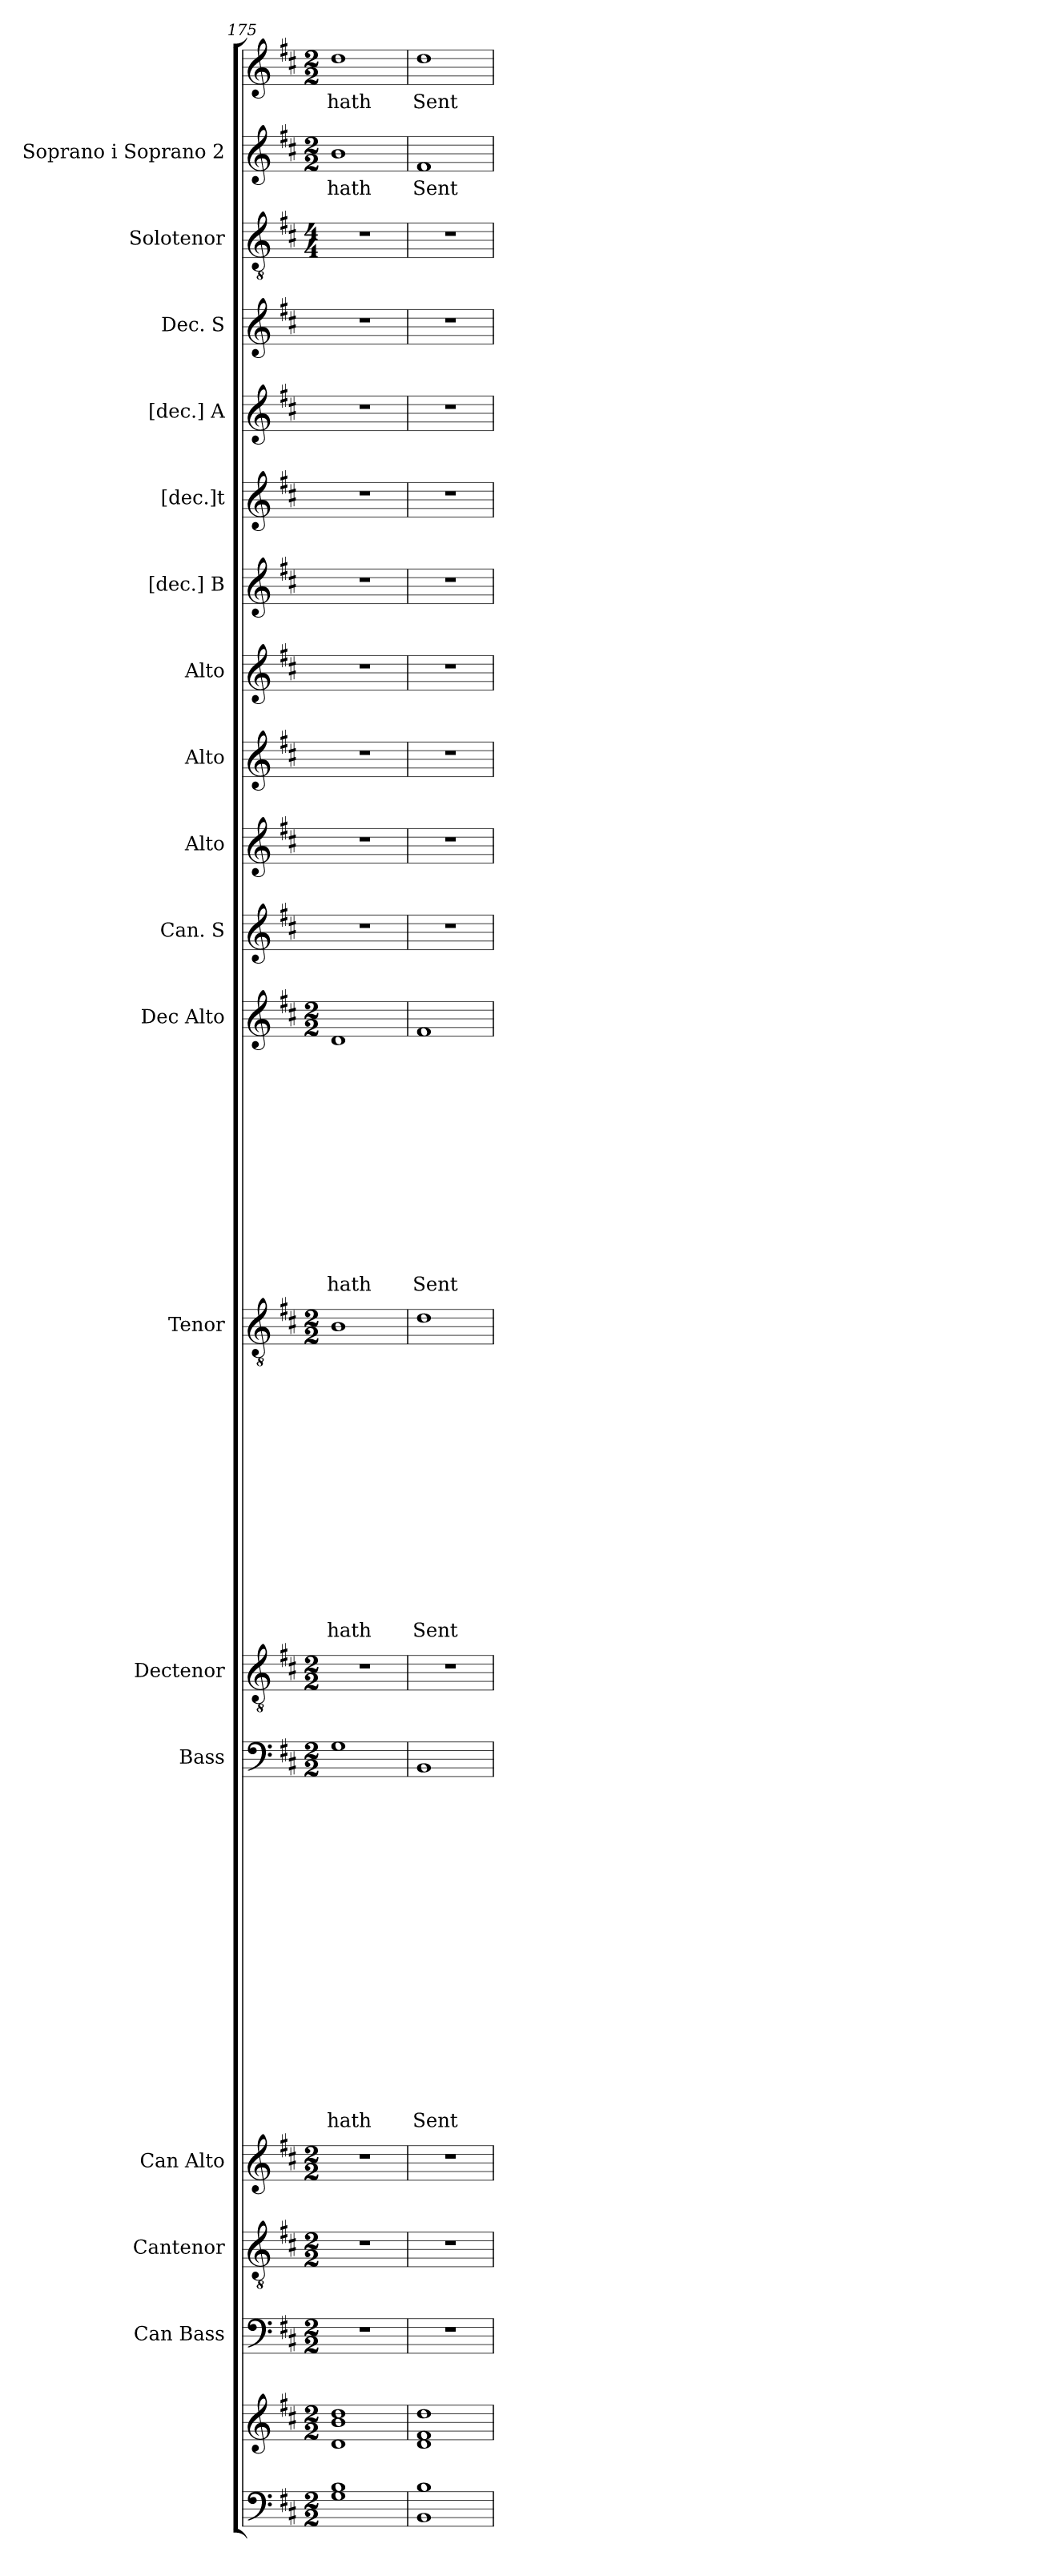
**kern	**kern	**kern	**kern	**kern	**kern	**text	**text	**text	**text	**text	**text	**text	**text	**text	**text	**text	**text	**text	**text	**text	**text	**text	**text	**kern	**kern	**text	**text	**text	**text	**text	**text	**text	**text	**text	**text	**text	**text	**text	**text	**text	**kern	**text	**text	**text	**text	**text	**text	**text	**text	**text	**text	**text	**text	**text	**kern	**kern	**kern	**kern	**kern	**kern	**kern	**kern	**kern	**kern	**text	**kern	**text
*part19	*part18	*part17	*part16	*part15	*part14	*part14	*part14	*part14	*part14	*part14	*part14	*part14	*part14	*part14	*part14	*part14	*part14	*part14	*part14	*part14	*part14	*part14	*part14	*part13	*part12	*part12	*part12	*part12	*part12	*part12	*part12	*part12	*part12	*part12	*part12	*part12	*part12	*part12	*part12	*part12	*part11	*part11	*part11	*part11	*part11	*part11	*part11	*part11	*part11	*part11	*part11	*part11	*part11	*part11	*part10	*part9	*part8	*part7	*part6	*part5	*part4	*part3	*part2	*part1	*part1	*part1	*part1
*staff20	*staff19	*staff18	*staff17	*staff16	*staff15	*staff15	*staff15	*staff15	*staff15	*staff15	*staff15	*staff15	*staff15	*staff15	*staff15	*staff15	*staff15	*staff15	*staff15	*staff15	*staff15	*staff15	*staff15	*staff14	*staff13	*staff13	*staff13	*staff13	*staff13	*staff13	*staff13	*staff13	*staff13	*staff13	*staff13	*staff13	*staff13	*staff13	*staff13	*staff13	*staff12	*staff12	*staff12	*staff12	*staff12	*staff12	*staff12	*staff12	*staff12	*staff12	*staff12	*staff12	*staff12	*staff12	*staff11	*staff10	*staff9	*staff8	*staff7	*staff6	*staff5	*staff4	*staff3	*staff2	*staff2	*staff1	*staff1
*	*	*I"Can Bass	*I"Cantenor	*I"Can Alto	*I"Bass	*	*	*	*	*	*	*	*	*	*	*	*	*	*	*	*	*	*	*I"Dectenor	*I"Tenor	*	*	*	*	*	*	*	*	*	*	*	*	*	*	*	*I"Dec Alto	*	*	*	*	*	*	*	*	*	*	*	*	*	*I"Can. S	*I"Alto	*I"Alto	*I"Alto	*I"[dec.] B	*I"[dec.]t	*I"[dec.] A	*I"Dec. S	*I"Solotenor	*I"Soprano i Soprano 2	*	*	*
*	*	*	*	*I'Can Alto	*I'Bass	*	*	*	*	*	*	*	*	*	*	*	*	*	*	*	*	*	*	*I'Dectenor	*	*	*	*	*	*	*	*	*	*	*	*	*	*	*	*	*I'Dec Alto	*	*	*	*	*	*	*	*	*	*	*	*	*	*	*	*	*	*	*	*	*	*	*I'Si	*	*	*
*clefF4	*clefG2	*clefF4	*clefGv2	*clefG2	*clefF4	*	*	*	*	*	*	*	*	*	*	*	*	*	*	*	*	*	*	*clefGv2	*clefGv2	*	*	*	*	*	*	*	*	*	*	*	*	*	*	*	*clefG2	*	*	*	*	*	*	*	*	*	*	*	*	*	*clefG2	*clefG2	*clefG2	*clefG2	*clefG2	*clefG2	*clefG2	*clefG2	*clefGv2	*clefG2	*	*clefG2	*
*k[f#c#]	*k[f#c#]	*k[f#c#]	*k[f#c#]	*k[f#c#]	*k[f#c#]	*	*	*	*	*	*	*	*	*	*	*	*	*	*	*	*	*	*	*k[f#c#]	*k[f#c#]	*	*	*	*	*	*	*	*	*	*	*	*	*	*	*	*k[f#c#]	*	*	*	*	*	*	*	*	*	*	*	*	*	*k[f#c#]	*k[f#c#]	*k[f#c#]	*k[f#c#]	*k[f#c#]	*k[f#c#]	*k[f#c#]	*k[f#c#]	*k[f#c#]	*k[f#c#]	*	*k[f#c#]	*
*D:	*D:	*D:	*D:	*D:	*D:	*	*	*	*	*	*	*	*	*	*	*	*	*	*	*	*	*	*	*D:	*D:	*	*	*	*	*	*	*	*	*	*	*	*	*	*	*	*D:	*	*	*	*	*	*	*	*	*	*	*	*	*	*D:	*D:	*D:	*D:	*D:	*D:	*D:	*D:	*D:	*D:	*	*D:	*
*M2/2	*M2/2	*M2/2	*M2/2	*M2/2	*M2/2	*	*	*	*	*	*	*	*	*	*	*	*	*	*	*	*	*	*	*M2/2	*M2/2	*	*	*	*	*	*	*	*	*	*	*	*	*	*	*	*M2/2	*	*	*	*	*	*	*	*	*	*	*	*	*	*	*	*	*	*	*	*	*	*M4/4	*M2/2	*	*M2/2	*
=175	=175	=175	=175	=175	=175	=175	=175	=175	=175	=175	=175	=175	=175	=175	=175	=175	=175	=175	=175	=175	=175	=175	=175	=175	=175	=175	=175	=175	=175	=175	=175	=175	=175	=175	=175	=175	=175	=175	=175	=175	=175	=175	=175	=175	=175	=175	=175	=175	=175	=175	=175	=175	=175	=175	=175	=175	=175	=175	=175	=175	=175	=175	=175	=175	=175	=175	=175
!	!	!	!	!	!	!	!	!	!	!	!	!	!	!	!	!	!	!	!	!	!	!	!LO:LY:b	!	!	!	!	!	!	!	!	!	!	!	!	!	!	!	!	!LO:LY:b	!	!	!	!	!	!	!	!	!	!	!	!	!	!LO:LY:b	!	!	!	!	!	!	!	!	!	!	!LO:LY:b	!	!LO:LY:b
1G 1B	1d 1b 1dd	1r	1r	1r	1G	.	.	.	.	.	.	.	.	.	.	.	.	.	.	.	.	.	hath	1r	1B	.	.	.	.	.	.	.	.	.	.	.	.	.	.	hath	1d	.	.	.	.	.	.	.	.	.	.	.	.	hath	1r	1r	1r	1r	1r	1r	1r	1r	1r	1b	hath	1dd	hath
=176	=176	=176	=176	=176	=176	=176	=176	=176	=176	=176	=176	=176	=176	=176	=176	=176	=176	=176	=176	=176	=176	=176	=176	=176	=176	=176	=176	=176	=176	=176	=176	=176	=176	=176	=176	=176	=176	=176	=176	=176	=176	=176	=176	=176	=176	=176	=176	=176	=176	=176	=176	=176	=176	=176	=176	=176	=176	=176	=176	=176	=176	=176	=176	=176	=176	=176	=176
!	!	!	!	!	!	!	!	!	!	!	!	!	!	!	!	!	!	!	!	!	!	!	!LO:LY:b	!	!	!	!	!	!	!	!	!	!	!	!	!	!	!	!	!LO:LY:b	!	!	!	!	!	!	!	!	!	!	!	!	!	!LO:LY:b	!	!	!	!	!	!	!	!	!	!	!LO:LY:b	!	!LO:LY:b
1BB 1B	1d 1f# 1dd	1r	1r	1r	1BB	.	.	.	.	.	.	.	.	.	.	.	.	.	.	.	.	.	Sent	1r	1d	.	.	.	.	.	.	.	.	.	.	.	.	.	.	Sent	1f#	.	.	.	.	.	.	.	.	.	.	.	.	Sent	1r	1r	1r	1r	1r	1r	1r	1r	1r	1f#	Sent	1dd	Sent
=	=	=	=	=	=	=	=	=	=	=	=	=	=	=	=	=	=	=	=	=	=	=	=	=	=	=	=	=	=	=	=	=	=	=	=	=	=	=	=	=	=	=	=	=	=	=	=	=	=	=	=	=	=	=	=	=	=	=	=	=	=	=	=	=	=	=	=
*-	*-	*-	*-	*-	*-	*-	*-	*-	*-	*-	*-	*-	*-	*-	*-	*-	*-	*-	*-	*-	*-	*-	*-	*-	*-	*-	*-	*-	*-	*-	*-	*-	*-	*-	*-	*-	*-	*-	*-	*-	*-	*-	*-	*-	*-	*-	*-	*-	*-	*-	*-	*-	*-	*-	*-	*-	*-	*-	*-	*-	*-	*-	*-	*-	*-	*-	*-
